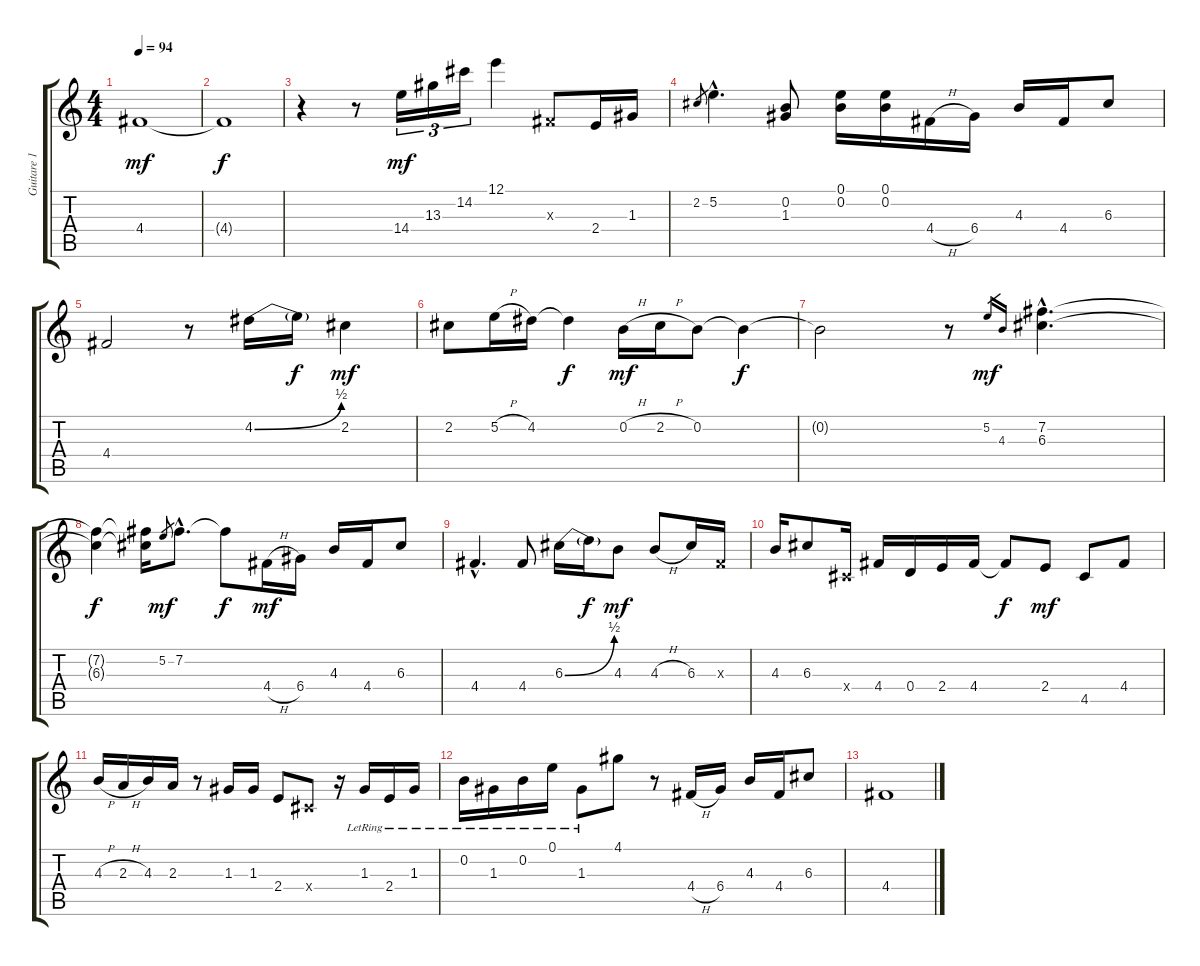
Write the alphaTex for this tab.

\track ("Guitare 1" "Guitare 1") {instrument acousticguitarsteel}
\staff {score tabs}
\tuning (E4 B3 G3 D3 A2 E2) {hide}
\ts (4 4)
\tempo 94
\clef g2
\ks c
4.4.1{dy mf} |
4.4{t}.1{dy f} |
r.4 r.8 14.4.16{tu (3 2) dy mf} 13.3.16{tu (3 2)} 14.2.16{tu (3 2)} 12.1.4 -1.3{x}.8 2.4.16 1.3.16 |
2.2.8{gr} 5.2{hac}.4{d} (0.2 1.3).8 (0.1 0.2).16 (0.1 0.2).16 4.4{h}.16 6.4.16 4.3.16 4.4.16 6.3.8 |
4.4.2 r.8 4.2{be (bend 0 0 60 2)}.16 4.2{t}.16{dy f} 2.2.4{dy mf} |
2.2.8 5.2{h}.16 4.2.16 4.2{t}.4{dy f} 0.2{h}.16{dy mf} 2.2{h}.16 0.2.8 0.2{t}.4{dy f} |
0.2{t}.2 r.8 5.2.16{gr dy mf} 4.3.16{gr} (7.2{hac} 6.3{hac}).4{d} |
(7.2{t} 6.3{t}).4{dy f} (7.2{t} 6.3{t}).16 5.2.8{gr dy mf} 7.2{hac}.8{d} 7.2{t}.8{dy f} 4.4{h}.16{dy mf} 6.4.16 4.3.16 4.4.16 6.3.8 |
4.4{hac}.4{d} 4.4.8 6.3{be (bend 0 0 60 2)}.16 6.3{t}.16{dy f} 4.3.8{dy mf} 4.3{h}.8 6.3.16 -1.3{x}.16 |
4.3.16 6.3.8 -1.4{x}.16 4.4.16 0.4.16 2.4.16 4.4.16 4.4{t}.8{dy f} 2.4.8{dy mf} 4.5.8 4.4.8 |
4.3{h}.16 2.3{h}.16 4.3.16 2.3.16 r.8 1.3.16 1.3.16 2.4.8 -1.4{x}.8 r.16 1.3{lr}.16 2.4{lr}.16 1.3{lr}.16 |
0.2{lr}.16 1.3{lr}.16 0.2{lr}.16 0.1{lr}.16 1.3{lr}.8 4.1.8 r.8 4.4{h}.16 6.4.16 4.3.16 4.4.16 6.3.8 |
4.4.1
